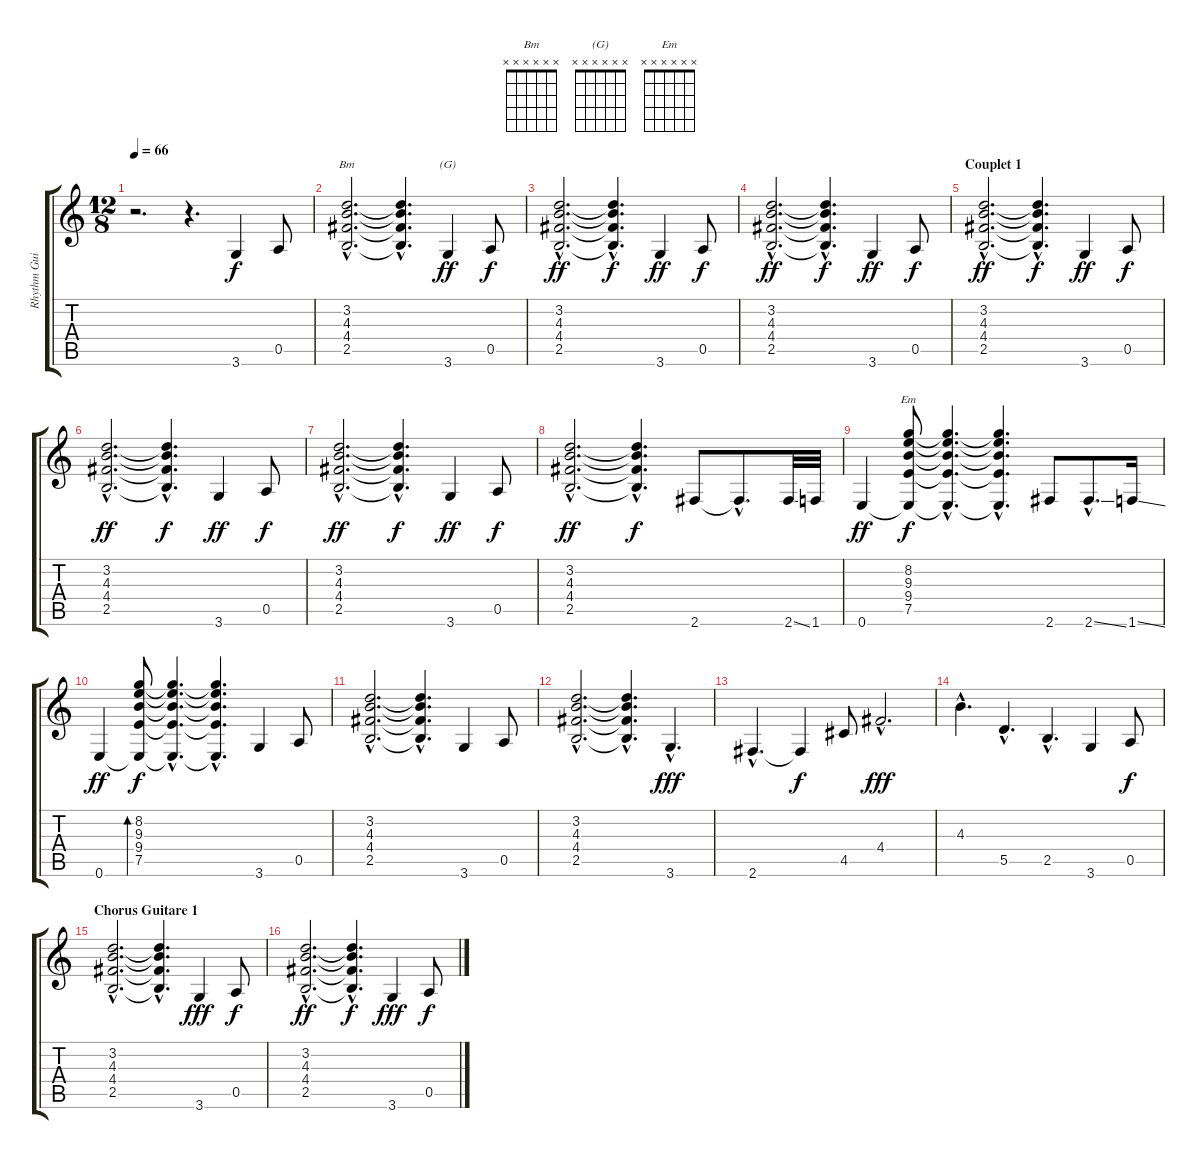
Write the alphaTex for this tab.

\track ("Rhythm Guitar" "Rhythm Gui") {instrument acousticguitarsteel}
\staff {score tabs}
\tuning (E4 B3 G3 D3 A2 E2) {hide}
\chord ("Bm" x x x x x x) {firstfret 0}
\chord ("(G)" x x x x x x) {firstfret 0}
\chord ("Em" x x x x x x) {firstfret 0}
\ts (12 8)
\tempo 66
\clef g2
\ks c
r.2{d dy f instrument acousticguitarsteel} r.4{d} 3.6.4 0.5.8 |
(3.2 4.3{hac} 4.4{hac} 2.5{hac}).2{d ch "Bm"} (3.2{hac t} 4.3{hac t} 4.4{hac t} 2.5{hac t}).4{d} 3.6.4{ch "(G)" dy ff} 0.5.8{dy f} |
(3.2{hac} 4.3{hac} 4.4{hac} 2.5{hac}).2{d dy ff} (3.2{hac t} 4.3{hac t} 4.4{hac t} 2.5{hac t}).4{d dy f} 3.6.4{dy ff} 0.5.8{dy f} |
(3.2{hac} 4.3{hac} 4.4{hac} 2.5{hac}).2{d dy ff} (3.2{hac t} 4.3{hac t} 4.4{hac t} 2.5{hac t}).4{d dy f} 3.6.4{dy ff} 0.5.8{dy f} |
\section ("" "Couplet 1")
(3.2{hac} 4.3{hac} 4.4{hac} 2.5{hac}).2{d dy ff} (3.2{hac t} 4.3{hac t} 4.4{hac t} 2.5{hac t}).4{d dy f} 3.6.4{dy ff} 0.5.8{dy f} |
(3.2{hac} 4.3{hac} 4.4{hac} 2.5{hac}).2{d dy ff} (3.2{hac t} 4.3{hac t} 4.4{hac t} 2.5{hac t}).4{d dy f} 3.6.4{dy ff} 0.5.8{dy f} |
(3.2{hac} 4.3{hac} 4.4{hac} 2.5{hac}).2{d dy ff} (3.2{hac t} 4.3{hac t} 4.4{hac t} 2.5{hac t}).4{d dy f} 3.6.4{dy ff} 0.5.8{dy f} |
(3.2{hac} 4.3{hac} 4.4{hac} 2.5{hac}).2{d dy ff} (3.2{hac t} 4.3{hac t} 4.4{hac t} 2.5{hac t}).4{d dy f} 2.6.8 2.6{hac t}.8{d} 2.6{ss}.32 1.6.32 |
0.6.4{dy ff} (8.2 9.3 9.4 7.5 0.6{t}).8{ch "Em" dy f} (8.2{hac t} 9.3{hac t} 9.4{hac t} 7.5{hac t} 0.6{hac t}).4{d} (8.2{hac t} 9.3{hac t} 9.4{hac t} 7.5{hac t} 0.6{hac t}).4{d} 2.6.8 2.6{ss hac}.8{d} 1.6{ss}.16 |
0.6.4{dy ff} (8.2 9.3 9.4 7.5 0.6{t}).8{bd 60 dy f} (8.2{hac t} 9.3{hac t} 9.4{hac t} 7.5{hac t} 0.6{hac t}).4{d} (8.2{hac t} 9.3{hac t} 9.4{hac t} 7.5{hac t} 0.6{hac t}).4{d} 3.6.4 0.5.8 |
(3.2{hac} 4.3{hac} 4.4{hac} 2.5{hac}).2{d} (3.2{hac t} 4.3{hac t} 4.4{hac t} 2.5{hac t}).4{d} 3.6.4 0.5.8 |
(3.2{hac} 4.3{hac} 4.4{hac} 2.5{hac}).2{d} (3.2{hac t} 4.3{hac t} 4.4{hac t} 2.5{hac t}).4{d} 3.6{hac}.4{d dy fff} |
2.6{hac}.4{d} 2.6{t}.4{dy f} 4.5.8 4.4{hac}.2{d dy fff} |
4.3{hac}.4{d} 5.5{hac}.4{d} 2.5{hac}.4{d} 3.6.4 0.5.8{dy f} |
\section ("" "Chorus Guitare 1")
(3.2{hac} 4.3{hac} 4.4{hac} 2.5{hac}).2{d} (3.2{hac t} 4.3{hac t} 4.4{hac t} 2.5{hac t}).4{d} 3.6.4{dy fff} 0.5.8{dy f} |
(3.2{hac} 4.3{hac} 4.4{hac} 2.5{hac}).2{d dy ff} (3.2{hac t} 4.3{hac t} 4.4{hac t} 2.5{hac t}).4{d dy f} 3.6.4{dy fff} 0.5.8{dy f}
